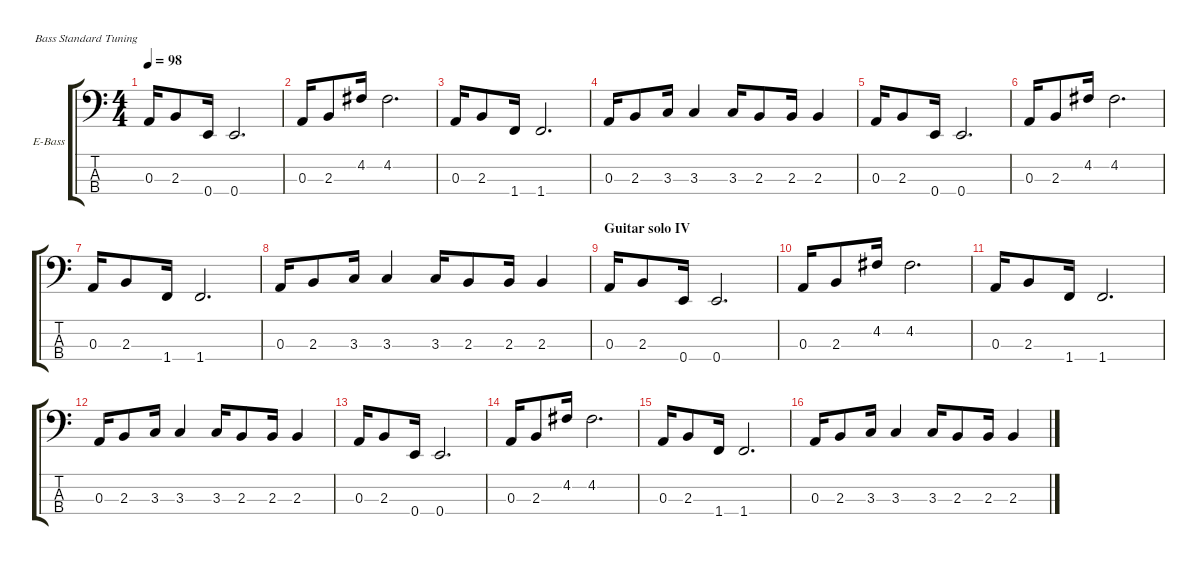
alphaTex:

\hideDynamics
\bracketExtendMode groupsimilarinstruments
\firstSystemTrackNameOrientation horizontal
\otherSystemsTrackNameOrientation horizontal
\track ("Bass" "E-Bass") {multiBarRest instrument electricbassfinger}
\staff {score tabs}
\tuning (G2 D2 A1 E1)
\ts (4 4)
\tempo 98
\clef f4
\ks c
0.3.16{dy f} 2.3.8 0.4.16 0.4.2{d} |
0.3.16 2.3.8 4.2.16 4.2.2{d} |
0.3.16 2.3.8 1.4.16 1.4.2{d} |
0.3.16 2.3.8 3.3.16 3.3.4 3.3.16 2.3.8 2.3.16 2.3.4 |
0.3.16 2.3.8 0.4.16 0.4.2{d} |
0.3.16 2.3.8 4.2.16 4.2.2{d} |
0.3.16 2.3.8 1.4.16 1.4.2{d} |
0.3.16 2.3.8 3.3.16 3.3.4 3.3.16 2.3.8 2.3.16 2.3.4 |
\section ("" "Guitar solo IV")
0.3.16 2.3.8 0.4.16 0.4.2{d} |
0.3.16 2.3.8 4.2.16 4.2.2{d} |
0.3.16 2.3.8 1.4.16 1.4.2{d} |
0.3.16 2.3.8 3.3.16 3.3.4 3.3.16 2.3.8 2.3.16 2.3.4 |
0.3.16 2.3.8 0.4.16 0.4.2{d} |
0.3.16 2.3.8 4.2.16 4.2.2{d} |
0.3.16 2.3.8 1.4.16 1.4.2{d} |
0.3.16 2.3.8 3.3.16 3.3.4 3.3.16 2.3.8 2.3.16 2.3.4
